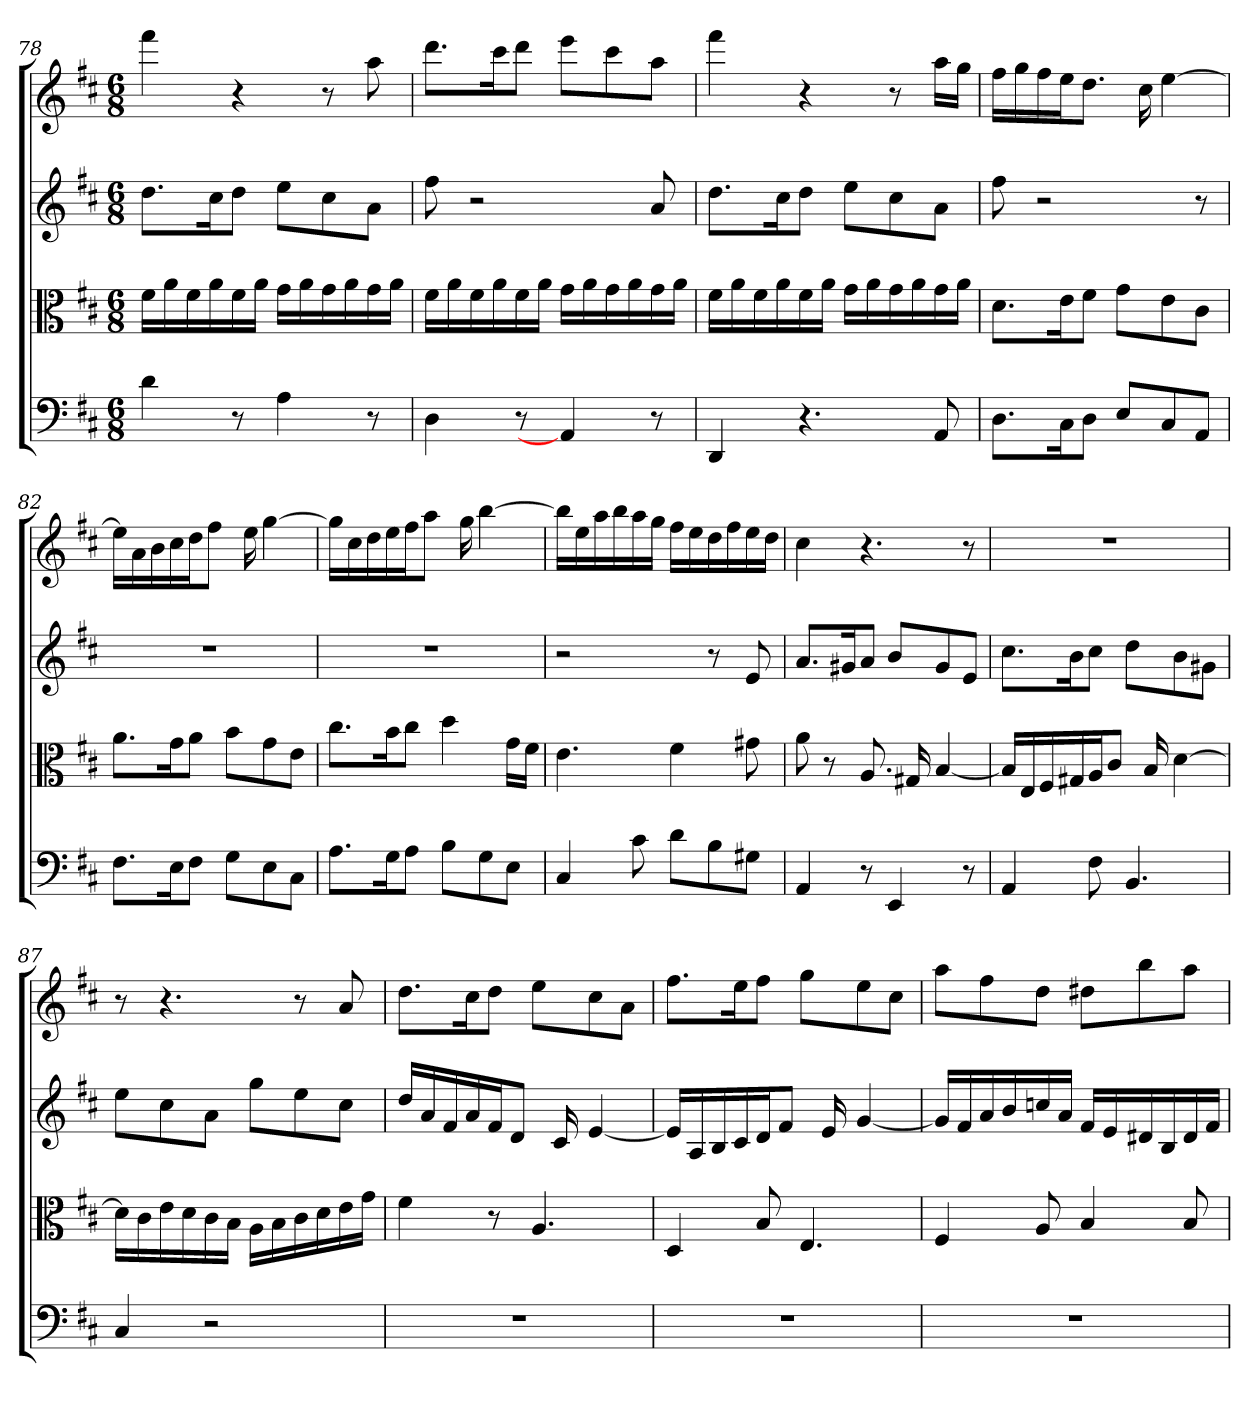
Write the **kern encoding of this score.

**kern	**kern	**kern	**kern
*part4	*part3	*part2	*part1
*staff4	*staff3	*staff2	*staff1
*clefF4	*clefC3	*	*
*k[f#c#]	*k[f#c#]	*k[f#c#]	*k[f#c#]
*D:	*D:	*D:	*D:
*M6/8	*M6/8	*M6/8	*M6/8
=78	=78	=78	=78
4d	16f#\LL	8.ddL	4fff#
.	16a\	.	.
.	16f#\	.	.
.	16a\	16cc#K	.
8r	16f#\	8ddJ	4r
.	16a\JJ	.	.
4A	16g\LL	8eeL	.
.	16a\	.	.
.	16g\	8cc#	8r
.	16a\	.	.
8r	16g\	8aJ	8aa
.	16a\JJ	.	.
=79	=79	=79	=79
4D	16f#\LL	8ff#	8.dddL
.	16a\	.	.
.	16f#\	2r	.
.	16a\	.	16ccc#K
8r	16f#\	.	8dddJ
.	16a\JJ	.	.
4AA]	16g\LL	.	8eeeL
.	16a\	.	.
.	16g\	.	8ccc#
.	16a\	.	.
8r	16g\	8a	8aaJ
.	16a\JJ	.	.
=80	=80	=80	=80
4DD	16f#\LL	8.ddL	4fff#
.	16a\	.	.
.	16f#\	.	.
.	16a\	16cc#K	.
4.r	16f#\	8ddJ	4r
.	16a\JJ	.	.
.	16g\LL	8eeL	.
.	16a\	.	.
.	16g\	8cc#	8r
.	16a\	.	.
8AA	16g\	8aJ	16aaLL
.	16a\JJ	.	16ggJJ
=81	=81	=81	=81
8.D\L	8.d\L	8ff#	16ff#LL
.	.	.	16gg
.	.	2r	16ff#
16C#\K	16e\K	.	16eeJ
8D\J	8f#\J	.	8.ddJ
8E/L	8g\L	.	.
.	.	.	16cc#
8C#/	8e\	.	[4ee
8AA/J	8c#\J	8r	.
=82	=82	=82	=82
8.F#\L	8.a\L	2.r	16eeLL]
.	.	.	16a
.	.	.	16b
16E\K	16g\K	.	16cc#
8F#\J	8a\J	.	16ddJ
.	.	.	8ff#J
8G\L	8b\L	.	.
.	.	.	16ee
8E\	8g\	.	[4gg
8C#\J	8e\J	.	.
=83	=83	=83	=83
8.A\L	8.cc#\L	2.r	16ggLL]
.	.	.	16cc#
.	.	.	16dd
16G\K	16b\K	.	16ee
8A\J	8cc#\J	.	16ff#J
.	.	.	8aaJ
8B\L	4dd	.	.
.	.	.	16gg
8G\	.	.	[4bb
8E\J	16g\LL	.	.
.	16f#\JJ	.	.
=84	=84	=84	=84
4C#	4.e	2r	16bbLL]
.	.	.	16ee
.	.	.	16aa
.	.	.	16bb
8c#	.	.	16aa
.	.	.	16ggJJ
8d\L	4f#	.	16ff#LL
.	.	.	16ee
8B\	.	8r	16dd
.	.	.	16ff#
8G#X\J	8g#X	8e	16ee
.	.	.	16ddJJ
=85	=85	=85	=85
4AA	8a	8.aL	4cc#
.	8r	.	.
.	.	16g#XK	.
8r	8.A	8aJ	4.r
4EE	.	8bL	.
.	16G#X	.	.
.	[4B	8g#	.
8r	.	8eJ	8r
=86	=86	=86	=86
4AA	16B/LL]	8.cc#L	2.r
.	16E/	.	.
.	16F#/	.	.
.	16G#X/	16bK	.
8F#	16A/J	8cc#J	.
.	8c#/J	.	.
4.BB	.	8ddL	.
.	16B	.	.
.	[4d	8b	.
.	.	8g#XJ	.
=87	=87	=87	=87
4C#	16d\LL]	8eeL	8r
.	16c#\	.	.
.	16e\	8cc#	4.r
.	16d\	.	.
2r	16c#\	8aJ	.
.	16B\JJ	.	.
.	16A\LL	8ggL	.
.	16B\	.	.
.	16c#\	8ee	8r
.	16d\	.	.
.	16e\	8cc#J	8a
.	16g\JJ	.	.
=88	=88	=88	=88
2.r	4f#	16ddLL	8.ddL
.	.	16a	.
.	.	16f#	.
.	.	16a	16cc#K
.	8r	16f#J	8ddJ
.	.	8dJ	.
.	4.A	.	8eeL
.	.	16c#	.
.	.	[4e	8cc#
.	.	.	8aJ
=89	=89	=89	=89
2.r	4D	16eLL]	8.ff#L
.	.	16A	.
.	.	16B	.
.	.	16c#	16eeK
.	8B	16dJ	8ff#J
.	.	8f#J	.
.	4.E	.	8ggL
.	.	16e	.
.	.	[4g	8ee
.	.	.	8cc#J
=90	=90	=90	=90
2.r	4F#	16gLL]	8aaL
.	.	16f#	.
.	.	16a	8ff#
.	.	16b	.
.	8A	16ccn	8ddJ
.	.	16aJJ	.
.	4B	16f#LL	8dd#XL
.	.	16e	.
.	.	16d#X	8bb
.	.	16B	.
.	8B	16d#	8aaJ
.	.	16f#JJ	.
=	=	=	=
*-	*-	*-	*-
